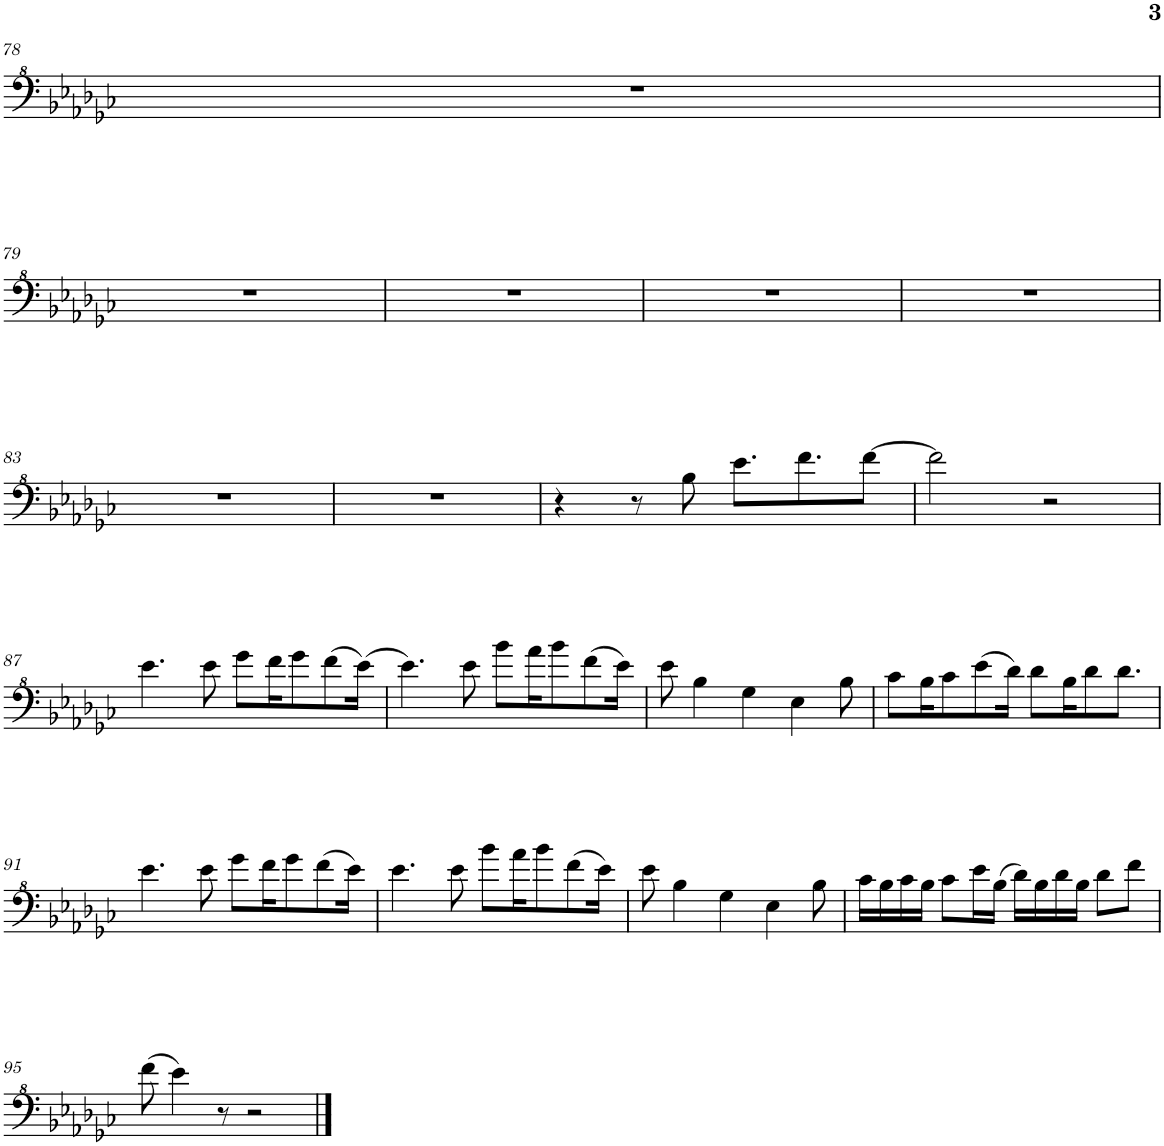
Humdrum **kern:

**kern
*part1
*staff1
*I"Piano
*I'Pno.
!!LO:PB:g=z
*clefF^4
*k[b-e-a-d-g-c-]
*M4/4
=78
1r
!!LO:LB:g=z
=79
1r
=80
1r
=81
1r
=82
1r
!!LO:LB:g=z
=83
1r
=84
1r
=85
4r
8r
8b-\
8.ee-\L
8.ff\
[8ff\J
=86
2ff\]
2r
!!LO:LB:g=z
=87
4.ee-\
8ee-\
8gg-\L
16ff\K
8gg-\
(8ff\
(16ee-\Jk)
=88
4.ee-\)
8ee-\
8bb-\L
16aa-\K
8bb-\
(8ff\
16ee-\Jk)
=89
8ee-\
4b-\
4g-\
4e-\
8b-\
=90
8cc-\L
16b-\K
8cc-\
(8ee-\
16dd-\Jk)
8dd-\L
16b-\K
8dd-\
8.dd-\J
!!LO:LB:g=z
=91
4.ee-\
8ee-\
8gg-\L
16ff\K
8gg-\
(8ff\
16ee-\Jk)
=92
4.ee-\
8ee-\
8bb-\L
16aa-\K
8bb-\
(8ff\
16ee-\Jk)
=93
8ee-\
4b-\
4g-\
4e-\
8b-\
=94
16cc-\LL
16b-\
16cc-\
16b-\JJ
8cc-\L
16ee-\L
(16b-\JJ
16dd-\LL)
16b-\
16dd-\
16b-\JJ
8dd-\L
8ff\J
!!LO:LB:g=z
=95
(8ff\
4ee-\)
8r
2r
==
*-
